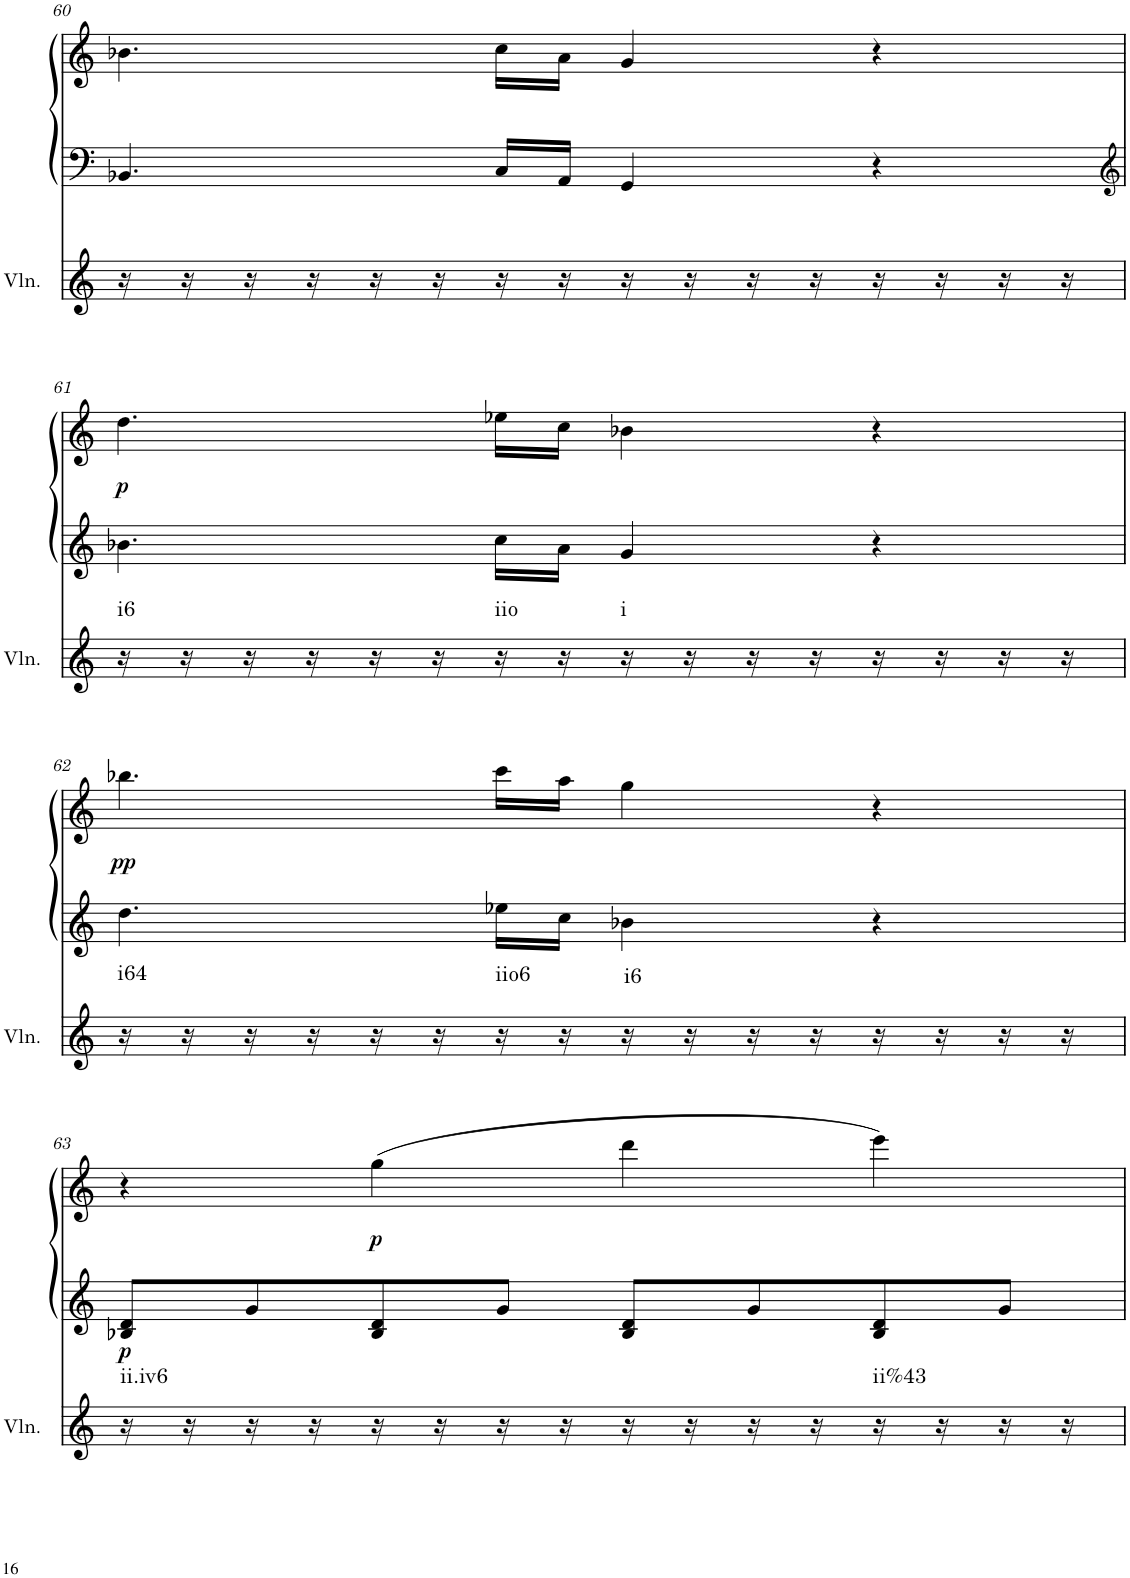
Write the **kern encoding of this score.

**kern	**harte	**kern	**kern	**dynam
*part2	*part2	*part1	*part1	*part1
*staff3	*	*staff2	*staff1	*staff1/2
*I"Violin	*	*I"Klavier linke Hand	*	*
*I'Vln.	*	*	*	*
!!LO:PB:g=z
*clefG2	*	*clefF4	*clefG2	*
*k[]	*	*k[]	*k[]	*
*M4/4	*	*M4/4	*M4/4	*
=60	=60	=60	=60	=60
16r	.	4.BB-X/	4.b-X\	.
16r	.	.	.	.
16r	.	.	.	.
16r	.	.	.	.
16r	.	.	.	.
16r	.	.	.	.
16r	.	16C/LL	16cc\LL	.
16r	.	16AA/JJ	16a\JJ	.
16r	.	4GG/	4g/	.
16r	.	.	.	.
16r	.	.	.	.
16r	.	.	.	.
16r	.	4r	4r	.
16r	.	.	.	.
16r	.	.	.	.
16r	.	.	.	.
!!LO:LB:g=z
=61	=61	=61	=61	=61
*	*	*clefG2	*	*
!	!LO:H:kt=i6	!	!	!LO:DY:b
16r	N	4.b-X\	4.dd\	p
16r	.	.	.	.
16r	.	.	.	.
16r	.	.	.	.
16r	.	.	.	.
16r	.	.	.	.
!	!LO:H:kt=iio	!	!	!
16r	N	16cc\LL	16ee-X\LL	.
16r	.	16a\JJ	16cc\JJ	.
!	!LO:H:kt=i	!	!	!
16r	N	4g/	4b-X\	.
16r	.	.	.	.
16r	.	.	.	.
16r	.	.	.	.
16r	.	4r	4r	.
16r	.	.	.	.
16r	.	.	.	.
16r	.	.	.	.
!!LO:LB:g=z
=62	=62	=62	=62	=62
!	!LO:H:kt=i64	!	!	!LO:DY:b
16r	N	4.dd\	4.bb-X\	pp
16r	.	.	.	.
16r	.	.	.	.
16r	.	.	.	.
16r	.	.	.	.
16r	.	.	.	.
!	!LO:H:kt=iio6	!	!	!
16r	N	16ee-X\LL	16ccc\LL	.
16r	.	16cc\JJ	16aa\JJ	.
!	!LO:H:kt=i6	!	!	!
16r	N	4b-X\	4gg\	.
16r	.	.	.	.
16r	.	.	.	.
16r	.	.	.	.
16r	.	4r	4r	.
16r	.	.	.	.
16r	.	.	.	.
16r	.	.	.	.
!!LO:LB:g=z
=63	=63	=63	=63	=63
!	!LO:H:kt=ii.iv6	!	!	!LO:DY:b=2
16r	N	8B-X/ 8d/L	4r	p
16r	.	.	.	.
16r	.	8g/	.	.
16r	.	.	.	.
!	!	!	!	!LO:DY:b
16r	.	8B-/ 8d/	(4gg\	p
16r	.	.	.	.
16r	.	8g/J	.	.
16r	.	.	.	.
16r	.	8B-/ 8d/L	4ddd\	.
16r	.	.	.	.
16r	.	8g/	.	.
16r	.	.	.	.
!	!LO:H:kt=ii%43	!	!	!
16r	N	8B-/ 8d/	4eee\)	.
16r	.	.	.	.
16r	.	8g/J	.	.
16r	.	.	.	.
=	=	=	=	=
*-	*-	*-	*-	*-
